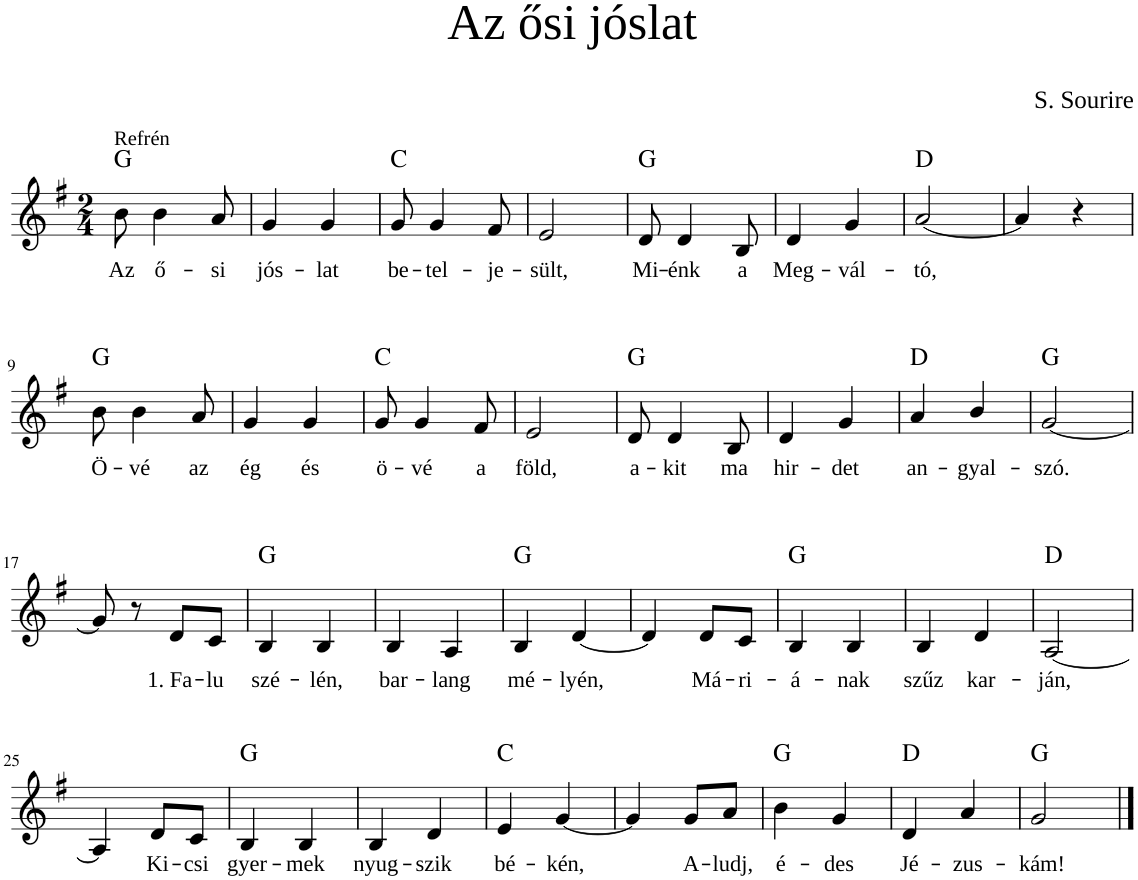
**kern	**text	**harte
*part1	*part1	*part1
*staff1	*staff1	*
*I"Piano	*	*
*I'Pno	*	*
*clefG2	*	*
*k[f#]	*	*
*M2/4	*	*
=1	=1	=1
!LO:TX:a:t=Refrén	!	!
!	!LO:LY:b	!LO:H:kt=N.C.
8b\	Az	N
!	!LO:LY:b	!
4b\	ő-	.
!	!LO:LY:b	!
8a/	-si	.
=2	=2	=2
!	!LO:LY:b	!
4g/	jós-	.
!	!LO:LY:b	!
4g/	-lat	.
=3	=3	=3
!	!LO:LY:b	!LO:H:kt=N.C.
8g/	be-	N
!	!LO:LY:b	!
4g/	-tel-	.
!	!LO:LY:b	!
8f#/	-je-	.
=4	=4	=4
!	!LO:LY:b	!
2e/	-sült,	.
=5	=5	=5
!	!LO:LY:b	!LO:H:kt=N.C.
8d/	Mi-	N
!	!LO:LY:b	!
4d/	énk	.
!	!LO:LY:b	!
8B/	a	.
=6	=6	=6
!	!LO:LY:b	!
4d/	Meg-	.
!	!LO:LY:b	!
4g/	-vál-	.
=7	=7	=7
!	!LO:LY:b	!LO:H:kt=N.C.
[2a/	-tó,	N
=8	=8	=8
4a/]	.	.
4r	.	.
!!LO:LB:g=z
=9	=9	=9
!	!LO:LY:b	!LO:H:kt=N.C.
8b\	Ö-	N
!	!LO:LY:b	!
4b\	-vé	.
!	!LO:LY:b	!
8a/	az	.
=10	=10	=10
!	!LO:LY:b	!
4g/	ég	.
!	!LO:LY:b	!
4g/	és	.
=11	=11	=11
!	!LO:LY:b	!LO:H:kt=N.C.
8g/	ö-	N
!	!LO:LY:b	!
4g/	-vé	.
!	!LO:LY:b	!
8f#/	a	.
=12	=12	=12
!	!LO:LY:b	!
2e/	föld,	.
=13	=13	=13
!	!LO:LY:b	!LO:H:kt=N.C.
8d/	a-	N
!	!LO:LY:b	!
4d/	-kit	.
!	!LO:LY:b	!
8B/	ma	.
=14	=14	=14
!	!LO:LY:b	!
4d/	hir-	.
!	!LO:LY:b	!
4g/	-det	.
=15	=15	=15
!	!LO:LY:b	!LO:H:kt=N.C.
4a/	an-	N
!	!LO:LY:b	!
4b/	-gyal-	.
=16	=16	=16
!	!LO:LY:b	!LO:H:kt=N.C.
[2g/	szó.	N
!!LO:LB:g=z
=17	=17	=17
8g/]	.	.
8r	.	.
!	!LO:LY:b	!
8d/L	1. Fa-	.
!	!LO:LY:b	!
8c/J	-lu	.
=18	=18	=18
!	!LO:LY:b	!LO:H:kt=N.C.
4B/	szé-	N
!	!LO:LY:b	!
4B/	-lén,	.
=19	=19	=19
!	!LO:LY:b	!
4B/	bar-	.
!	!LO:LY:b	!
4A/	-lang	.
=20	=20	=20
!	!LO:LY:b	!LO:H:kt=N.C.
4B/	mé-	N
!	!LO:LY:b	!
[4d/	-lyén,	.
=21	=21	=21
4d/]	.	.
!	!LO:LY:b	!
8d/L	Má-	.
!	!LO:LY:b	!
8c/J	-ri-	.
=22	=22	=22
!	!LO:LY:b	!LO:H:kt=N.C.
4B/	-á-	N
!	!LO:LY:b	!
4B/	-nak	.
=23	=23	=23
!	!LO:LY:b	!
4B/	szűz	.
!	!LO:LY:b	!
4d/	kar-	.
=24	=24	=24
!	!LO:LY:b	!LO:H:kt=N.C.
[2A/	-ján,	N
!!LO:LB:g=z
=25	=25	=25
4A/]	.	.
!	!LO:LY:b	!
8d/L	Ki-	.
!	!LO:LY:b	!
8c/J	-csi	.
=26	=26	=26
!	!LO:LY:b	!LO:H:kt=N.C.
4B/	gyer-	N
!	!LO:LY:b	!
4B/	-mek	.
=27	=27	=27
!	!LO:LY:b	!
4B/	nyug-	.
!	!LO:LY:b	!
4d/	-szik	.
=28	=28	=28
!	!LO:LY:b	!LO:H:kt=N.C.
4e/	bé-	N
!	!LO:LY:b	!
[4g/	-kén,	.
=29	=29	=29
4g/]	.	.
!	!LO:LY:b	!
8g/L	A-	.
!	!LO:LY:b	!
8a/J	-ludj,	.
=30	=30	=30
!	!LO:LY:b	!LO:H:kt=N.C.
4b\	é-	N
!	!LO:LY:b	!
4g/	-des	.
=31	=31	=31
!	!LO:LY:b	!LO:H:kt=N.C.
4d/	Jé-	N
!	!LO:LY:b	!
4a/	-zus-	.
=32	=32	=32
!	!LO:LY:b	!LO:H:kt=N.C.
2g/	-kám!	N
==	==	==
*-	*-	*-
